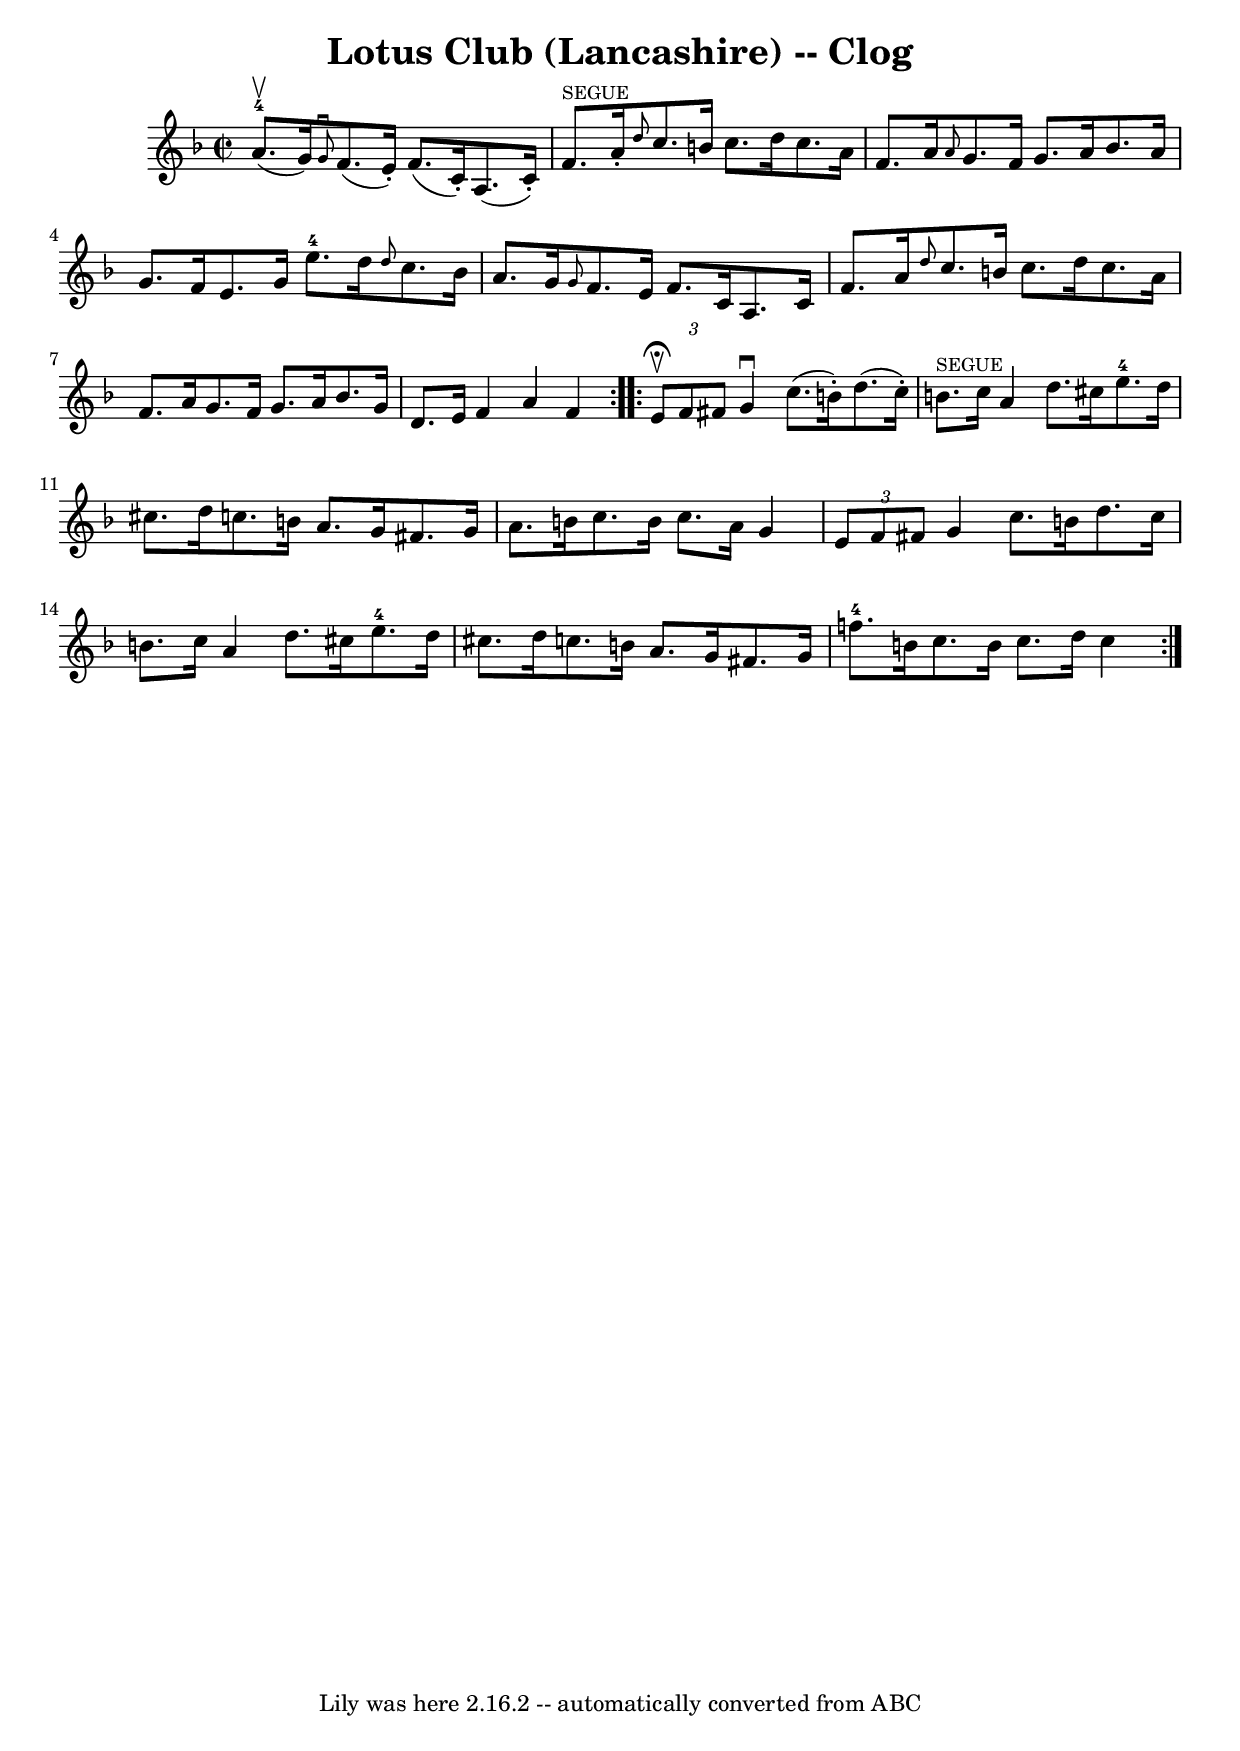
\version "2.16.2"
\include "Mammoth.ily"
\header {
  %% book = "Ryan's Mammoth Collection"
  crossRefNumber = "1"
  footnotes = "\\\\158 938"
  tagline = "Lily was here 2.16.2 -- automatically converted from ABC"
  title = "Lotus Club (Lancashire) -- Clog"

}
voicedefault =  {



  \repeat volta 2 {

    \override Staff.TimeSignature #'style = #'C
    \time 2/2 
    \key f \major
    a'8.-4^\upbow(g'16) |
    
    \grace { g'8^\downbow 
	   } f'8. (e'16 -.) f'8. (c'16 -.) a8. (
    c'16 -.) f'8.^\segue a'16 -.   |
    \grace { d''8  
	   } c''8.   
    b'16 c''8. d''16 c''8. a'16 f'8. a'16    |
    
    \grace { a'8  
	   } g'8. f'16 g'8. a'16 bes'8. a'16 g'8.    
    f'16    |
    e'8. g'16 e''8.-4 d''16  \grace { d''8  
				    }   
    c''8. bes'16 a'8. g'16    |
    \grace { g'8  
	   } f'8.    
    e'16 f'8. c'16 a8. c'16 f'8. a'16    |
    \grace {    
      d''8  
    } c''8. b'16 c''8. d''16 c''8. a'16 f'8. a'16    
    |
    g'8. f'16 g'8. a'16 bes'8. g'16 d'8. e'16    
    |
    f'4 a'4 f'4    
  }     
  \repeat volta 2 {
    \times 2/3 { e'8 
		^\fermata^\upbow f'8 fis'8  
	       } |
    g'4^\downbow c''8. (b'16 
    -.) d''8. (c''16 -.) b'8.^\segue c''16    |
    a'4    
    d''8. cis''16 e''8.-4 d''16 cis''8. d''16    |
    
    c''!8. b'16 a'8. g'16 fis'8. g'16 a'8. b'16    |
    
    c''8. b'16 c''8. a'16 g'4    \times 2/3 { e'8 f'8 fis'8  
					    }  
    |
    g'4 c''8. b'16 d''8. c''16 b'8. c''16    
    |
    a'4 d''8. cis''16 e''8.-4 d''16 cis''8. d''16  
    |
    c''!8. b'16 a'8. g'16 fis'8. g'16 f''!8.-4  
    b'16    |
    c''8. b'16 c''8. d''16 c''4      
  }   

}

\score{
  <<

    \context Staff="default"
    {
      \voicedefault 
      
    }

  >>
  \layout {
    
  }
  \midi {
  }

}
